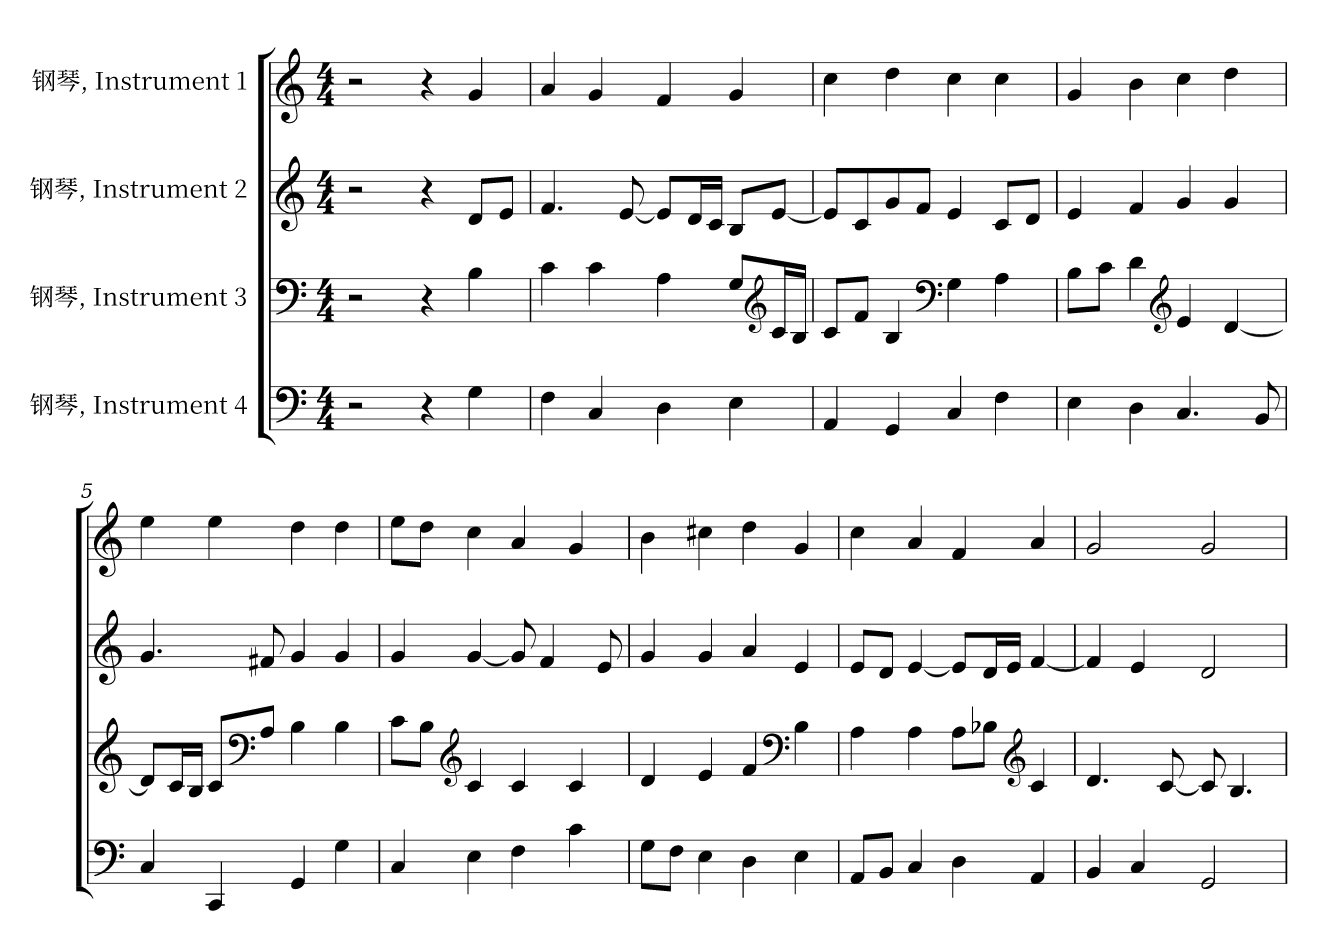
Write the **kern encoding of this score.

**kern	**kern	**kern	**kern
*part4	*part3	*part2	*part1
*staff4	*staff3	*staff2	*staff1
*I"钢琴, Instrument 4	*I"钢琴, Instrument 3	*I"钢琴, Instrument 2	*I"钢琴, Instrument 1
*clefF4	*clefF4	*clefG2	*clefG2
*k[]	*k[]	*k[]	*k[]
*M4/4	*M4/4	*M4/4	*M4/4
*MM96	*MM96	*MM96	*MM96
=1	=1	=1	=1
2r	2r	2r	2r
4r	4r	4r	4r
4G\	4B\	8d/L	4g/
.	.	8e/J	.
=2	=2	=2	=2
4F\	4c\	4.f/	4a/
4C/	4c\	.	4g/
.	.	[8e/	.
4D\	4A\	8e/L]	4f/
.	.	16d/L	.
.	.	16c/JJ	.
4E\	8G/L	8B/L	4g/
*	*clefG2	*	*
.	16c/L	[8e/J	.
.	16B/JJ	.	.
=3	=3	=3	=3
4AA/	8c/L	8e/L]	4cc\
.	8f/J	8c/	.
4GG/	4B/	8g/	4dd\
.	.	8f/J	.
*	*clefF4	*	*
4C/	4G\	4e/	4cc\
4F\	4A\	8c/L	4cc\
.	.	8d/J	.
=4	=4	=4	=4
4E\	8B\L	4e/	4g/
.	8c\J	.	.
4D\	4d\	4f/	4b\
*	*clefG2	*	*
4.C/	4e/	4g/	4cc\
.	[4d/	4g/	4dd\
8BB/	.	.	.
!!LO:LB:g=z
=5	=5	=5	=5
4C/	8d/L]	4.g/	4ee\
.	16c/L	.	.
.	16B/JJ	.	.
4CC/	8c/L	.	4ee\
*	*clefF4	*	*
.	8A/J	8f#X/	.
4GG/	4B\	4g/	4dd\
4G\	4B\	4g/	4dd\
=6	=6	=6	=6
4C/	8c\L	4g/	8ee\L
.	8B\J	.	8dd\J
*	*clefG2	*	*
4E\	4c/	[4g/	4cc\
4F\	4c/	8g/]	4a/
.	.	4f/	.
4c\	4c/	.	4g/
.	.	8e/	.
=7	=7	=7	=7
8G\L	4d/	4g/	4b\
8F\J	.	.	.
4E\	4e/	4g/	4cc#X\
4D\	4f/	4a/	4dd\
*	*clefF4	*	*
4E\	4B\	4e/	4g/
=8	=8	=8	=8
8AA/L	4A\	8e/L	4cc\
8BB/J	.	8d/J	.
4C/	4A\	[4e/	4a/
4D\	8A\L	8e/L]	4f/
.	8B-X\J	16d/L	.
.	.	16e/JJ	.
*	*clefG2	*	*
4AA/	4c/	[4f/	4a/
!!LO:LB:g=z
=9	=9	=9	=9
4BB/	4.d/	4f/]	2g/
4C/	.	4e/	.
.	[8c/	.	.
2GG/	8c/]	2d/	2g/
.	4.B/	.	.
=	=	=	=
*-	*-	*-	*-
